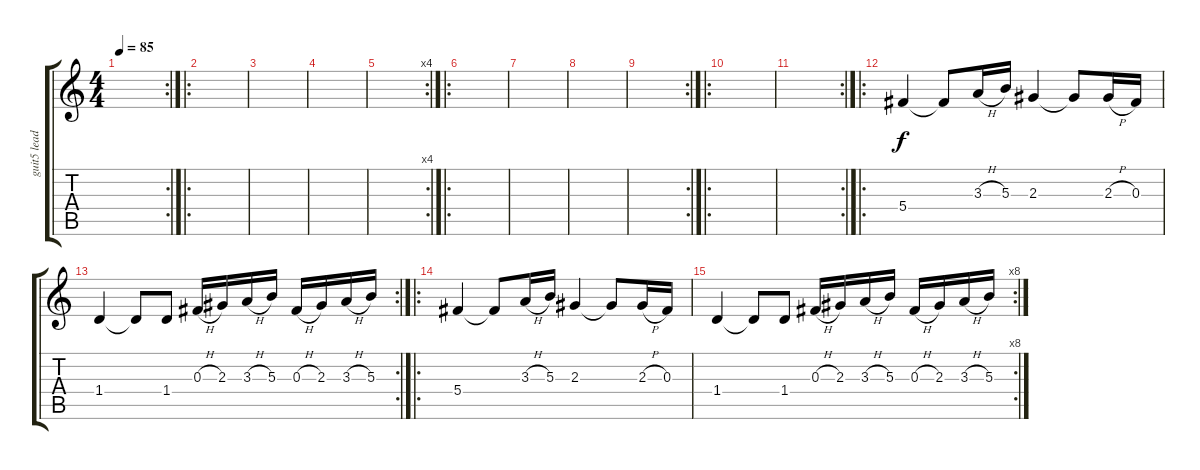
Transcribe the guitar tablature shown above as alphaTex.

\track ("guit5 lead2" "guit5 lead") {instrument overdrivenguitar}
\staff {score tabs}
\tuning (Eb4 Bb3 Gb3 Db3 Ab2 Eb2) {hide}
\rc 2
\ts (4 4)
\tempo 85
\clef g2
\ks c
|
\ro
|
|
|
\rc 4
|
\ro
|
|
|
\rc 2
|
\ro
|
\rc 2
|
\ro
5.4.4 5.4{t}.8 3.3{h}.16 5.3.16 2.3.4 2.3{t}.8 2.3{h}.16 0.3.16 |
\rc 2
1.4.4 1.4{t}.8 1.4.8 0.3{h}.16 2.3.16 3.3{h}.16 5.3.16 0.3{h}.16 2.3.16 3.3{h}.16 5.3.16 |
\ro
5.4.4 5.4{t}.8 3.3{h}.16 5.3.16 2.3.4 2.3{t}.8 2.3{h}.16 0.3.16 |
\rc 8
1.4.4 1.4{t}.8 1.4.8 0.3{h}.16 2.3.16 3.3{h}.16 5.3.16 0.3{h}.16 2.3.16 3.3{h}.16 5.3.16
